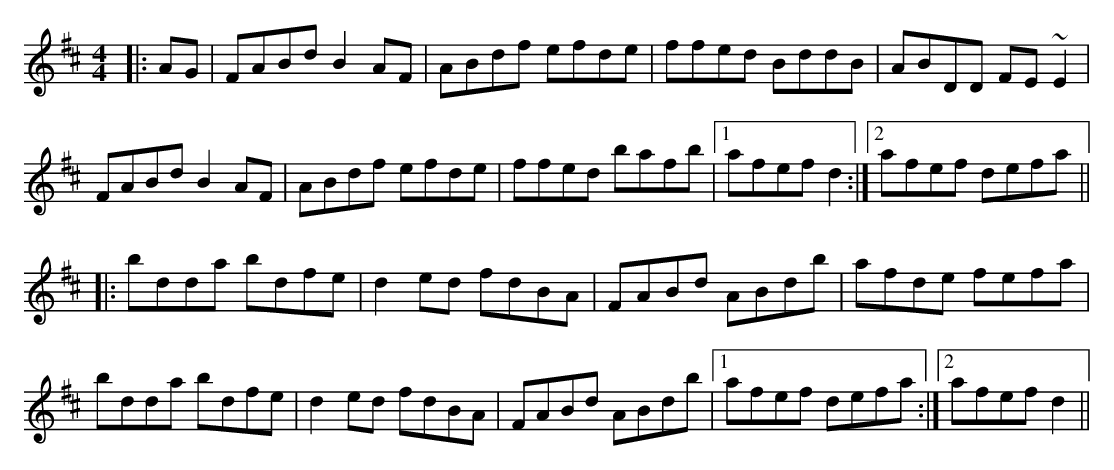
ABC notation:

X:1
M:4/4
K:D
|:AG|FABd B2AF|ABdf efde|ffed BddB|ABDD FE~E2|
FABd B2AF|ABdf efde|ffed bafb|1 afef d2:|2 afef defa||
|:bdda bdfe|d2ed fdBA|FABd ABdb|afde fefa|
bdda bdfe|d2ed fdBA|FABd ABdb|1 afef defa:|2 afef d2||
